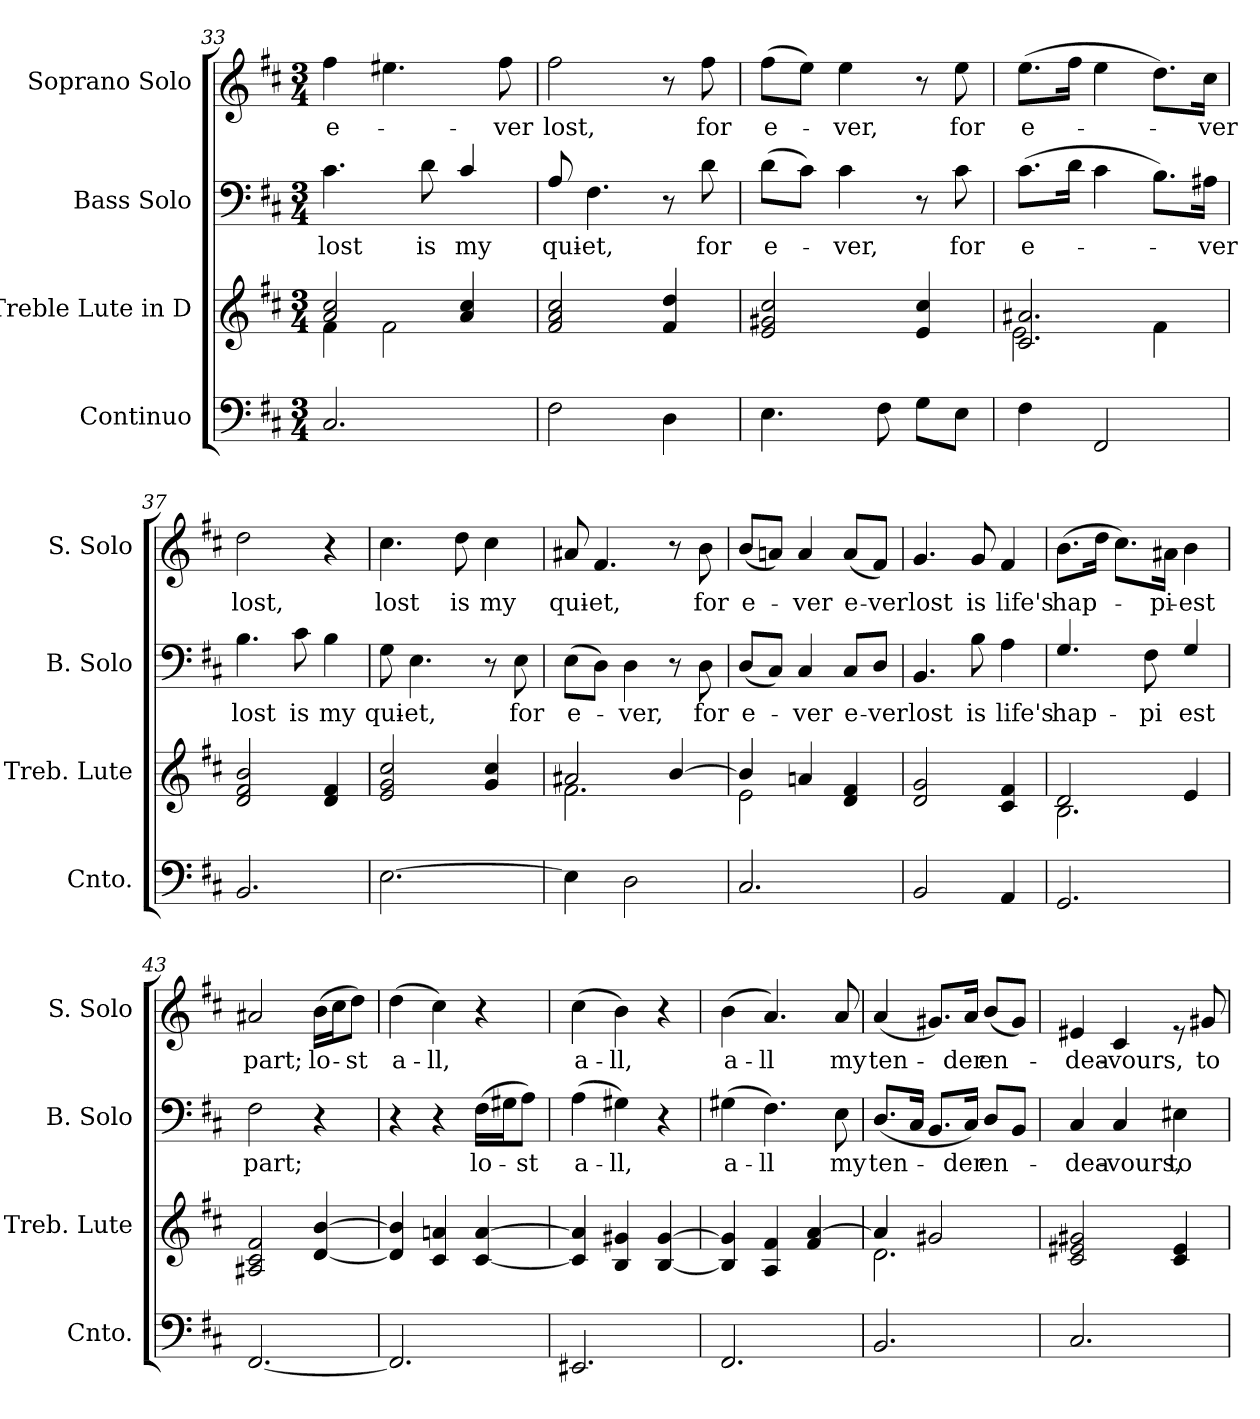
**kern	**kern	**kern	**text	**kern	**text
*part4	*part3	*part2	*part2	*part1	*part1
*staff4	*staff3	*staff2	*staff2	*staff1	*staff1
*I"Continuo	*I"Treble Lute in D	*I"Bass Solo	*	*I"Soprano Solo	*
*I'Cnto.	*I'Treb. Lute	*I'B. Solo	*	*I'S. Solo	*
*clefF4	*clefG2	*clefF4	*	*clefG2	*
*k[f#c#]	*k[f#c#]	*k[f#c#]	*	*k[f#c#]	*
*M3/4	*M3/4	*M3/4	*	*M3/4	*
=33	=33	=33	=33	=33	=33
*	*^	*	*	*	*
2.C#/	2a/ 2cc#/	4f#\	4.c#\	lost	4ff#\	e-
.	.	2f#\	.	.	4.ee#X\	.
.	.	.	8d\	is	.	.
.	4a/ 4cc#/	.	4c#/	my	.	.
.	.	.	.	.	8ff#\	-ver
*	*v	*v	*	*	*	*
!!LO:LB:g=z
=34	=34	=34	=34	=34	=34
2F#\	2f#/ 2a/ 2cc#/	8A/	qui-	2ff#\	lost,
.	.	4.F#\	-et,	.	.
4D\	4f#/ 4dd/	8r	.	8r	.
.	.	8d\	for	8ff#\	for
=35	=35	=35	=35	=35	=35
4.E\	2e/ 2g#X/ 2cc#/	(8d\L	e-	(8ff#\L	e-
.	.	8c#\J)	.	8ee\J)	.
.	.	4c#\	-ver,	4ee\	-ver,
8F#\	.	.	.	.	.
8G\L	4e/ 4cc#/	8r	.	8r	.
8E\J	.	8c#\	for	8ee\	for
=36	=36	=36	=36	=36	=36
*	*^	*	*	*	*
4F#\	2.c#/ 2.a#X/	2e\	(8.c#\L	e-	(8.ee\L	e-
.	.	.	16d\Jk	.	16ff#\Jk	.
2FF#/	.	.	4c#\	.	4ee\	.
.	.	4f#\	8.B\L)	.	8.dd\L)	.
.	.	.	16A#X\Jk	-ver	16cc#\Jk	-ver
*	*v	*v	*	*	*	*
=37	=37	=37	=37	=37	=37
2.BB/	2d/ 2f#/ 2b/	4.B\	lost	2dd\	lost,
.	.	8c#\	is	.	.
.	4d/ 4f#/	4B\	my	4r	.
=38	=38	=38	=38	=38	=38
[2.E\	2e/ 2g/ 2cc#/	8G\	qui-	4.cc#\	lost
.	.	4.E\	-et,	.	.
.	.	.	.	8dd\	is
.	4g/ 4cc#/	8r	.	4cc#\	my
.	.	8E\	for	.	.
!!LO:PB:g=z
=39	=39	=39	=39	=39	=39
*	*^	*	*	*	*
4E\]	2a#X/	2.f#\	(8E\L	e-	8a#X/	qui-
.	.	.	8D\J)	.	4.f#/	-et,
2D\	.	.	4D\	-ver,	.	.
.	[4b/	.	8r	.	8r	.
.	.	.	8D\	for	8b\	for
=40	=40	=40	=40	=40	=40	=40
2.C#/	4b/]	2e\	(8D/L	e-	(8b/L	e-
.	.	.	8C#/J)	.	8an/J)	.
.	4an/	.	4C#/	-ver	4a/	-ver
.	4d/ 4f#/	4ryy	8C#/L	e-	(8a/L	e-
.	.	.	8D/J	-ver	8f#/J)	-ver
*	*v	*v	*	*	*	*
=41	=41	=41	=41	=41	=41
2BB/	2d/ 2g/	4.BB/	lost	4.g/	lost
.	.	8B\	is	8g/	is
4AA/	4c#/ 4f#/	4A\	life's	4f#/	life's
=42	=42	=42	=42	=42	=42
*	*^	*	*	*	*
2.GG/	2d/	2.B\	4.G/	hap-	(8.b\L	hap-
.	.	.	.	.	16dd\Jk	.
.	.	.	.	.	8.cc#\L)	.
.	.	.	8F#\	-pi	.	.
.	.	.	.	.	16a#X\Jk	-pi-
.	4e/	.	4G/	est	4b\	-est
*	*v	*v	*	*	*	*
!!LO:LB:g=z
=43	=43	=43	=43	=43	=43
[2.FF#/	2A#X/ 2c#/ 2f#/	2F#\	part;	2a#X/	part;
.	[4d/ [4b/	4r	.	(16b\LL	lo-
.	.	.	.	16cc#\J	.
.	.	.	.	8dd\J)	-st
=44	=44	=44	=44	=44	=44
2.FF#/]	4d/] 4b/]	4r	.	(4dd\	a-
.	4c#/ 4an/	4r	.	4cc#\)	-ll,
.	[4c#/ [4a/	(16F#\LL	lo-	4r	.
.	.	16G#X\J	.	.	.
.	.	8A\J)	-st	.	.
=45	=45	=45	=45	=45	=45
2.EE#X/	4c#/] 4a/]	(4A\	a-	(4cc#\	a-
.	4B/ 4g#X/	4G#X\)	-ll,	4b\)	-ll,
.	[4B/ [4g#/	4r	.	4r	.
=46	=46	=46	=46	=46	=46
2.FF#/	4B/] 4g#/]	(4G#X\	a-	(4b\	a-
.	4A/ 4f#/	4.F#\)	-ll	4.a/)	-ll
.	4f#/ [4a/	.	.	.	.
.	.	8E\	my	8a/	my
=47	=47	=47	=47	=47	=47
*	*^	*	*	*	*
2.BB/	4a/]	2.d\	(8.D/L	ten-	(4a/	ten-
.	.	.	16C#/Jk	.	.	.
.	2g#X/	.	8.BB/L	.	8.g#X/L)	.
.	.	.	16C#/Jk)	-der	16a/Jk	-der
.	.	.	8D/L	en-	(8b/L	en-
.	.	.	8BB/J	.	8g#/J)	.
*	*v	*v	*	*	*	*
!!LO:LB:g=z
=48	=48	=48	=48	=48	=48
2.C#/	2c#/ 2e#X/ 2g#X/	4C#/	-dea-	4e#X/	-dea-
.	.	4C#/	-vours,	4c#/	-vours,
.	4c#/ 4e#/	4E#X\	to	8re	.
.	.	.	.	8g#X/	to
=	=	=	=	=	=
*-	*-	*-	*-	*-	*-
